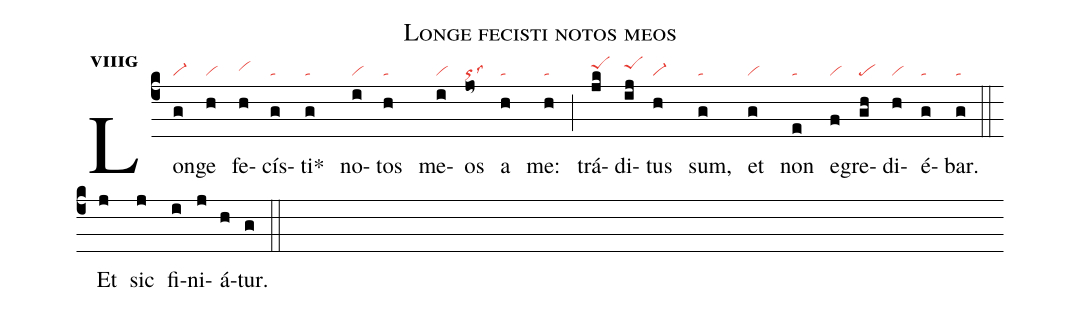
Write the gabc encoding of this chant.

name:Longe fecisti notos meos;
office-part:an;
mode:8g;
nabc-lines:1;
%%
initial-style: 1;

name: Longe fecisti notos meos a me;

mode: 1;

office-part: Antiphona;

annotation: Ant.;

annotation: viii g;

nabc-lines: 1;

%%

(c4) Lon(g|vi-)ge(h|vi) fe(h|vihh)cís(g|ta)ti<sp>*</sp>(g|ta) no(i|vi)tos(h|ta) me(i|vi)os(jo~|orlss3) a(h|ta) me:(h|ta) (;) trá(jk|peShi)di(ij|peShi)tus(h|vi-) sum,(g|ta) et(g|vi) non(e|ta) e(f|vi)gre(gh|pe)di(h|vi)é(g|ta)bar.(g|ta) (::)

<eu> Et(j) sic(j) fi(i)ni(j)á(h)tur.(g) </eu> (::)
